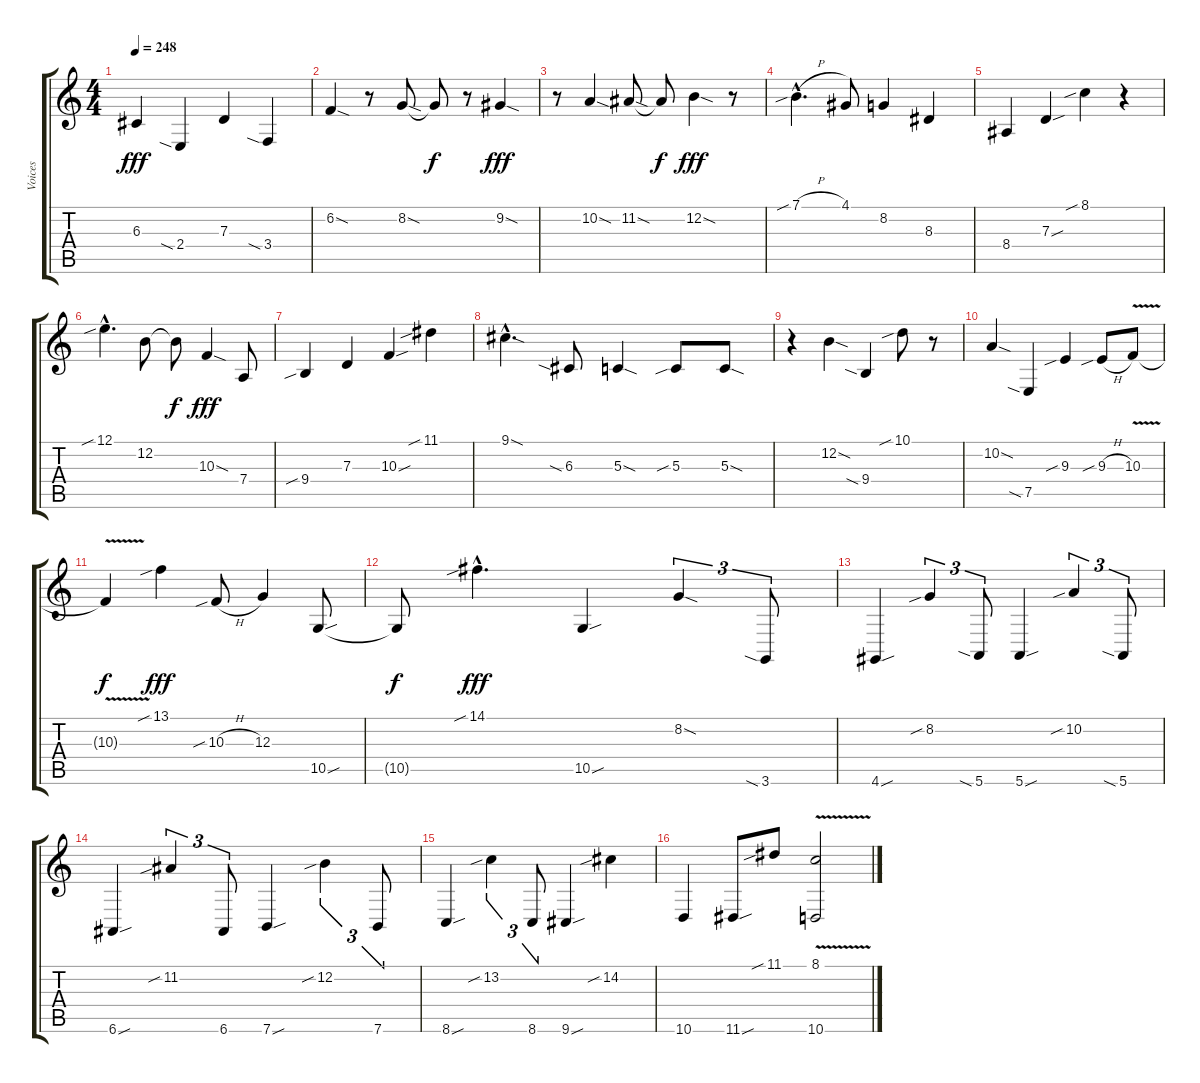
\track ("Voices" "Voices") {instrument synthvoice}
\staff {score tabs}
\tuning (E4 B3 G3 D3 A2 E2) {hide}
\ts (4 4)
\tempo 248
\clef g2
\ks c
6.3.4{dy fff} 2.4{sia}.4 7.3.4 3.4{sia}.4 |
6.2{sod}.4 r.8 8.2{sod}.8 8.2{t}.8{dy f} r.8 9.2{sod}.4{dy fff} |
r.8 10.2{sod}.4 11.2{sod}.8 11.2{t}.8{dy f} 12.2{sod}.4{dy fff} r.8 |
7.1{sib h hac}.4{d} 4.1.8 8.2.4 8.3.4 |
8.4.4 7.3{sou}.4 8.1{sib}.4 r.4 |
12.1{sib hac}.4{d} 12.2.8 12.2{t}.8{dy f} 10.3{sod}.4{dy fff} 7.4.8 |
9.4{sib}.4 7.3.4 10.3{sou}.4 11.1{sib}.4 |
9.1{sod hac}.4{d} 6.3{sia}.8 5.3{sod}.4 5.3{sib}.8 5.3{sod}.8 |
r.4 12.2{sod}.4 9.4{sia}.4 10.1{sib}.8 r.8 |
10.2{sod}.4 7.5{sia}.4 9.3{sib}.4 9.3{sib h}.8 10.3{v}.8 |
10.3{t}.4{dy f} 13.1{sib}.4{dy fff} 10.3{sib h}.8 12.3.4 10.5{sou}.8 |
10.5{t}.8{dy f} 14.1{sib hac}.4{d dy fff} 10.5{sou}.4 8.2{sod}.4{tu (3 2)} 3.6{sia}.8{tu (3 2)} |
4.6{sou}.4 8.2{sib}.4{tu (3 2)} 5.6{sia}.8{tu (3 2)} 5.6{sou}.4 10.2{sib}.4{tu (3 2)} 5.6{sia}.8{tu (3 2)} |
6.6{sou}.4 11.2{sib}.4{tu (3 2)} 6.6.8{tu (3 2)} 7.6{sou}.4 12.2{sib}.4{tu (3 2)} 7.6.8{tu (3 2)} |
8.6{sou}.4 13.2{sib}.4{tu (3 2)} 8.6.8{tu (3 2)} 9.6{sou}.4 14.2{sib}.4 |
10.6.4 11.6{sou}.8 11.1{sib}.8 (8.1{v} 10.6{v}).2
